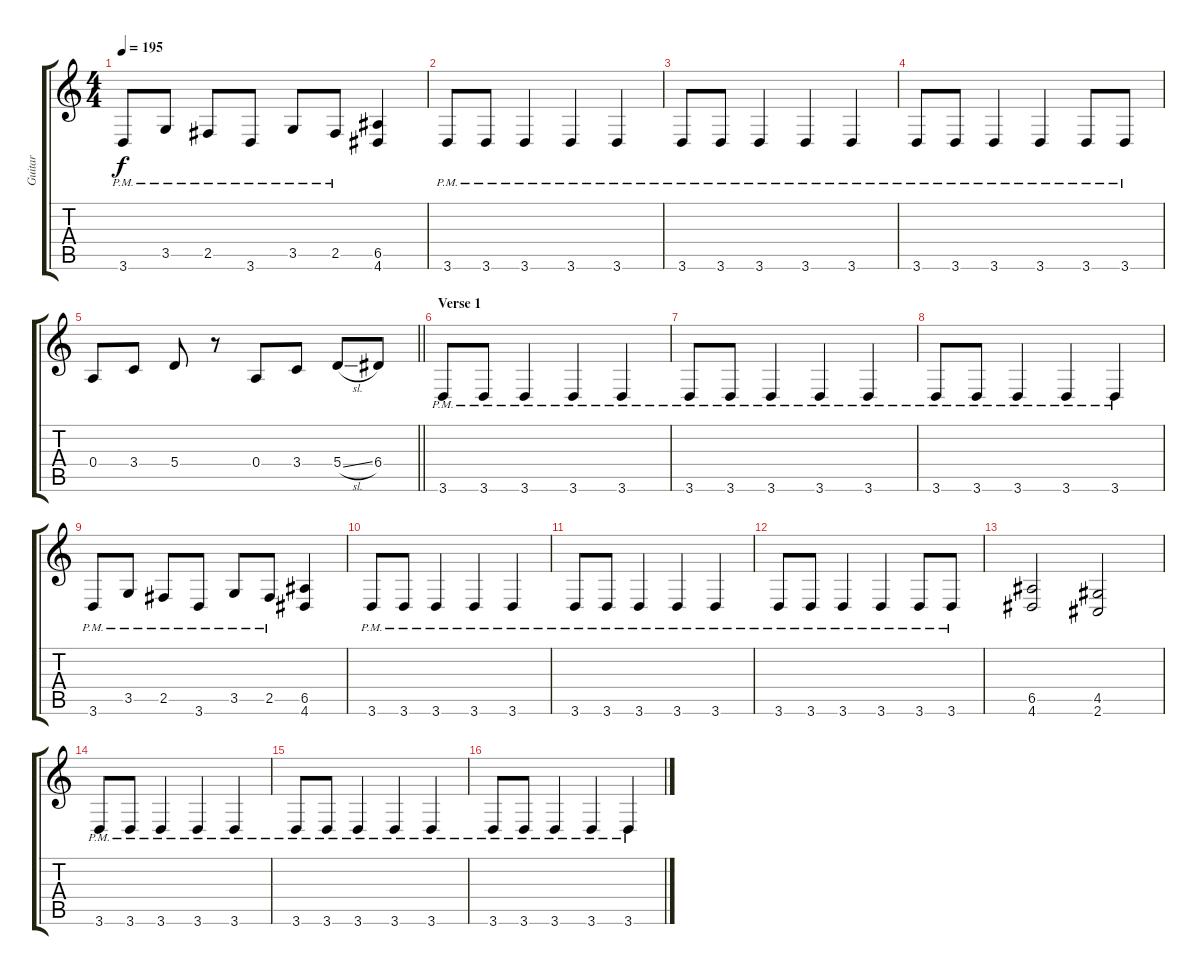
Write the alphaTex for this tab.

\track ("Guitar" "Guitar") {instrument overdrivenguitar}
\staff {score tabs}
\tuning (B3 Gb3 D3 A2 E2 B1) {hide}
\ts (4 4)
\tempo 195
\clef g2
\ks c
3.6{pm}.8{dy f} 3.5{pm}.8 2.5{pm}.8 3.6{pm}.8 3.5{pm}.8 2.5{pm}.8 (6.5 4.6).4 |
3.6{pm}.8 3.6{pm}.8 3.6{pm}.4 3.6{pm}.4 3.6{pm}.4 |
3.6{pm}.8 3.6{pm}.8 3.6{pm}.4 3.6{pm}.4 3.6{pm}.4 |
3.6{pm}.8 3.6{pm}.8 3.6{pm}.4 3.6{pm}.4 3.6{pm}.8 3.6{pm}.8 |
\barLineRight lightlight
0.4.8 3.4.8 5.4.8 r.8 0.4.8 3.4.8 5.4{sl}.8 6.4.8 |
\section ("" "Verse 1")
3.6{pm}.8 3.6{pm}.8 3.6{pm}.4 3.6{pm}.4 3.6{pm}.4 |
3.6{pm}.8 3.6{pm}.8 3.6{pm}.4 3.6{pm}.4 3.6{pm}.4 |
3.6{pm}.8 3.6{pm}.8 3.6{pm}.4 3.6{pm}.4 3.6{pm}.4 |
3.6{pm}.8 3.5{pm}.8 2.5{pm}.8 3.6{pm}.8 3.5{pm}.8 2.5{pm}.8 (6.5 4.6).4 |
3.6{pm}.8 3.6{pm}.8 3.6{pm}.4 3.6{pm}.4 3.6{pm}.4 |
3.6{pm}.8 3.6{pm}.8 3.6{pm}.4 3.6{pm}.4 3.6{pm}.4 |
3.6{pm}.8 3.6{pm}.8 3.6{pm}.4 3.6{pm}.4 3.6{pm}.8 3.6{pm}.8 |
(6.5 4.6).2 (4.5 2.6).2 |
3.6{pm}.8 3.6{pm}.8 3.6{pm}.4 3.6{pm}.4 3.6{pm}.4 |
3.6{pm}.8 3.6{pm}.8 3.6{pm}.4 3.6{pm}.4 3.6{pm}.4 |
3.6{pm}.8 3.6{pm}.8 3.6{pm}.4 3.6{pm}.4 3.6{pm}.4
